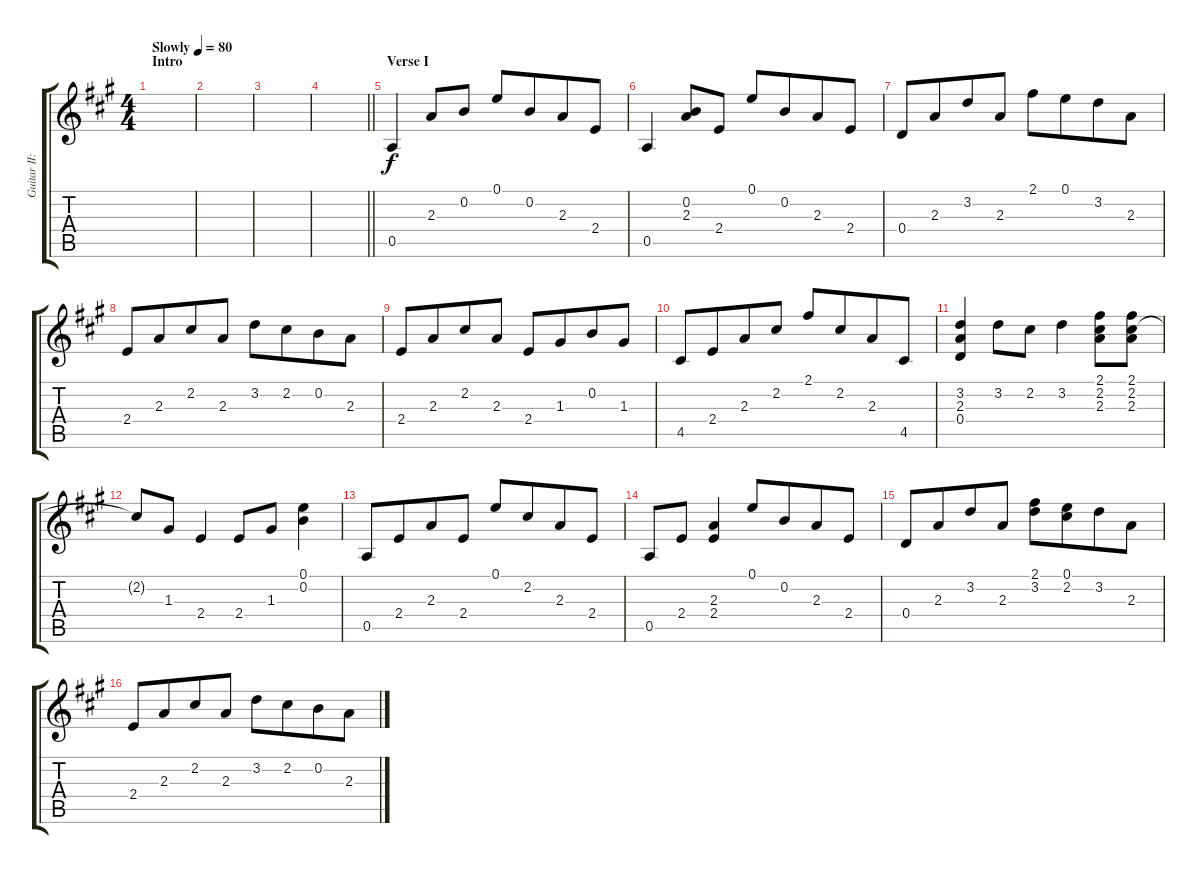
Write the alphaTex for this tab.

\track ("Guitar II: Todd Rundgren" "Guitar II:") {instrument acousticguitarnylon}
\staff {score tabs}
\tuning (E4 B3 G3 D3 A2 E2) {hide}
\ts (4 4)
\section ("" "Intro")
\tempo (80 "Slowly")
\clef g2
\ks a
|
|
|
\barLineRight lightlight
|
\section ("" "Verse I")
0.5.4{beam merge} 2.3.8 0.2.8{beam split} 0.1.8 0.2.8{beam merge} 2.3.8 2.4.8 |
0.5.4 (0.2 2.3).8 2.4.8{beam split} 0.1.8 0.2.8{beam merge} 2.3.8 2.4.8 |
0.4.8 2.3.8{beam merge} 3.2.8 2.3.8{beam split} 2.1.8 0.1.8{beam merge} 3.2.8 2.3.8 |
2.4.8 2.3.8{beam merge} 2.2.8 2.3.8{beam split} 3.2.8 2.2.8{beam merge} 0.2.8 2.3.8 |
2.4.8 2.3.8{beam merge} 2.2.8 2.3.8{beam split} 2.4.8 1.3.8{beam merge} 0.2.8 1.3.8 |
4.5.8 2.4.8{beam merge} 2.3.8 2.2.8{beam split} 2.1.8 2.2.8{beam merge} 2.3.8 4.5.8 |
(3.2 2.3 0.4).4 3.2.8 2.2.8 3.2.4 (2.1 2.2 2.3).8 (2.1 2.2 2.3).8 |
2.2{t}.8 1.3.8 2.4.4 2.4.8 1.3.8 (0.1 0.2).4 |
0.5.8 2.4.8{beam merge} 2.3.8 2.4.8 0.1.8 2.2.8{beam merge} 2.3.8 2.4.8 |
0.5.8 2.4.8{beam merge} (2.3 2.4).4 0.1.8 0.2.8{beam merge} 2.3.8 2.4.8 |
0.4.8 2.3.8{beam merge} 3.2.8 2.3.8{beam split} (2.1 3.2).8 (0.1 2.2).8{beam merge} 3.2.8 2.3.8 |
2.4.8 2.3.8{beam merge} 2.2.8 2.3.8{beam split} 3.2.8 2.2.8{beam merge} 0.2.8 2.3.8
